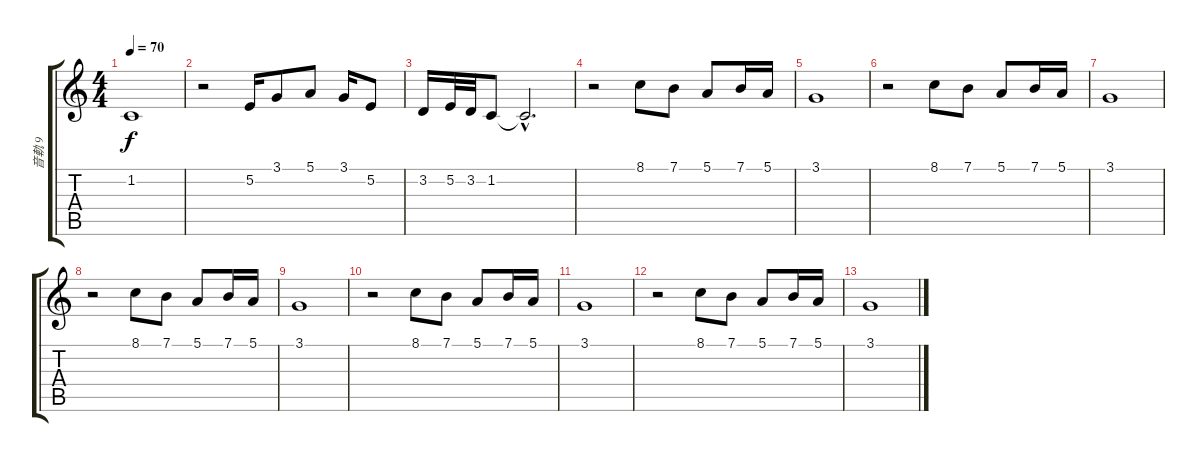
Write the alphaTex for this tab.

\track ("音軌 9" "音軌 9") {instrument flute}
\staff {score tabs}
\tuning (E4 B3 G3 D3 A2 E2) {hide}
\ts (4 4)
\tempo 70
\clef g2
\ks c
1.2.1{dy f} |
r.2 5.2.16 3.1.8 5.1.8 3.1.16 5.2.8 |
3.2.16 5.2.32 3.2.32 1.2.8 1.2{hac t}.2{d} |
r.2 8.1.8 7.1.8 5.1.8 7.1.16 5.1.16 |
3.1.1 |
r.2 8.1.8 7.1.8 5.1.8 7.1.16 5.1.16 |
3.1.1 |
r.2 8.1.8 7.1.8 5.1.8 7.1.16 5.1.16 |
3.1.1 |
r.2 8.1.8 7.1.8 5.1.8 7.1.16 5.1.16 |
3.1.1 |
r.2 8.1.8 7.1.8 5.1.8 7.1.16 5.1.16 |
3.1.1
